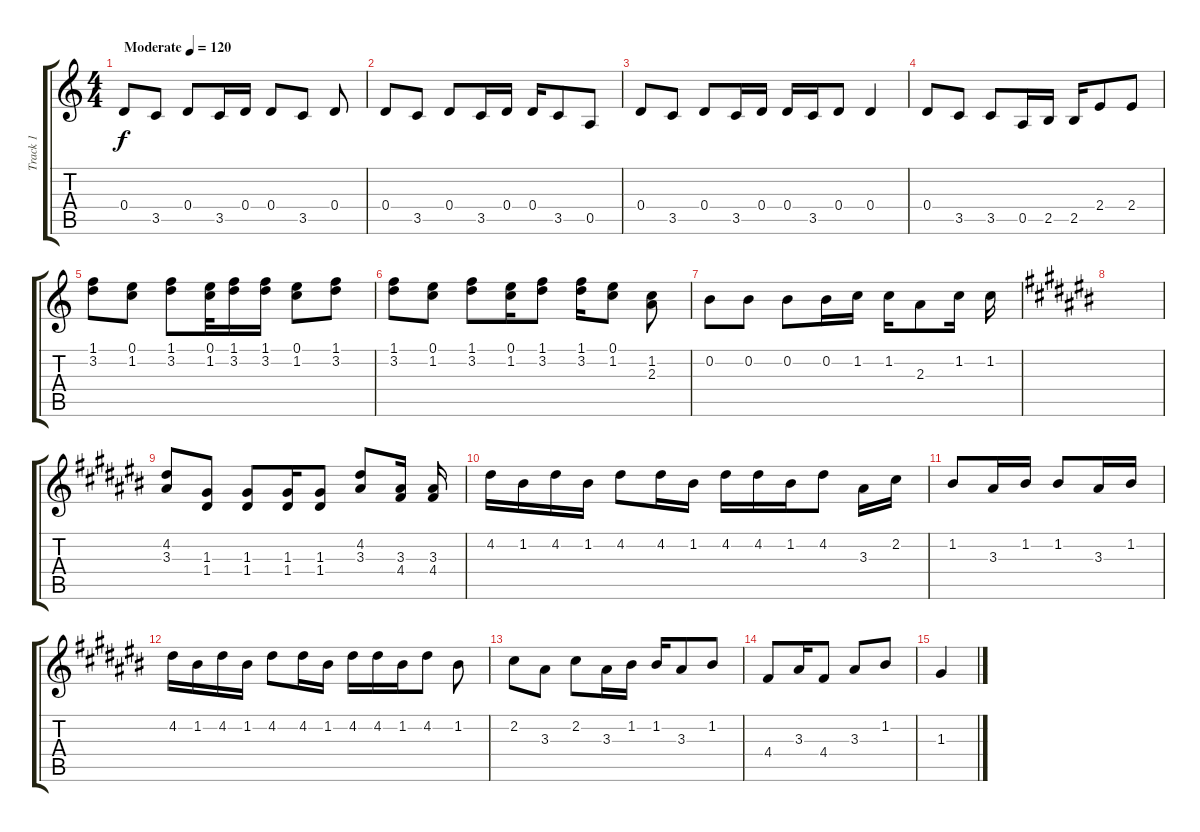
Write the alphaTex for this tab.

\track ("Track 1" "Track 1") {instrument acousticguitarsteel}
\staff {score tabs}
\tuning (E4 B3 G3 D3 A2 E2) {hide}
\ts (4 4)
\tempo (120 "Moderate")
\clef g2
\ks c
0.4.8{dy f instrument acousticguitarsteel} 3.5.8 0.4.8 3.5.16 0.4.16 0.4.8 3.5.8 0.4.8 |
0.4.8 3.5.8 0.4.8 3.5.16 0.4.16 0.4.16 3.5.8 0.5.8 |
0.4.8 3.5.8 0.4.8 3.5.16 0.4.16 0.4.16 3.5.16 0.4.8 0.4.4 |
\ks aminor
0.4.8 3.5.8 3.5.8 0.5.16 2.5.16 2.5.16 2.4.8 2.4.8 |
(1.1 3.2).8 (0.1 1.2).8 (1.1 3.2).8 (0.1 1.2).32 (1.1 3.2).16 (1.1 3.2).16 (0.1 1.2).8 (1.1 3.2).8 |
(1.1 3.2).8 (0.1 1.2).8 (1.1 3.2).8 (0.1 1.2).16 (1.1 3.2).8 (1.1 3.2).16 (0.1 1.2).8 (1.2 2.3).8 |
0.2.8 0.2.8 0.2.8 0.2.16 1.2.16 1.2.16 2.3.8 1.2.16 1.2.16 |
\ks c#
|
(4.2 3.3).8 (1.3 1.4).8 (1.3 1.4).8 (1.3 1.4).16 (1.3 1.4).8 (4.2 3.3).8 (3.3 4.4).16 (3.3 4.4).16 |
4.2.16 1.2.16 4.2.16 1.2.16 4.2.8 4.2.16 1.2.16 4.2.16 4.2.16 1.2.16 4.2.8 3.3.16 2.2.16 |
1.2.8 3.3.16 1.2.16 1.2.8 3.3.16 1.2.16 |
4.2.16 1.2.16 4.2.16 1.2.16 4.2.8 4.2.16 1.2.16 4.2.16 4.2.16 1.2.16 4.2.8 1.2.8 |
2.2.8 3.3.8 2.2.8 3.3.16 1.2.16 1.2.16 3.3.8 1.2.8 |
4.4.8 3.3.16 4.4.8 3.3.8 1.2.8 |
1.3.4
